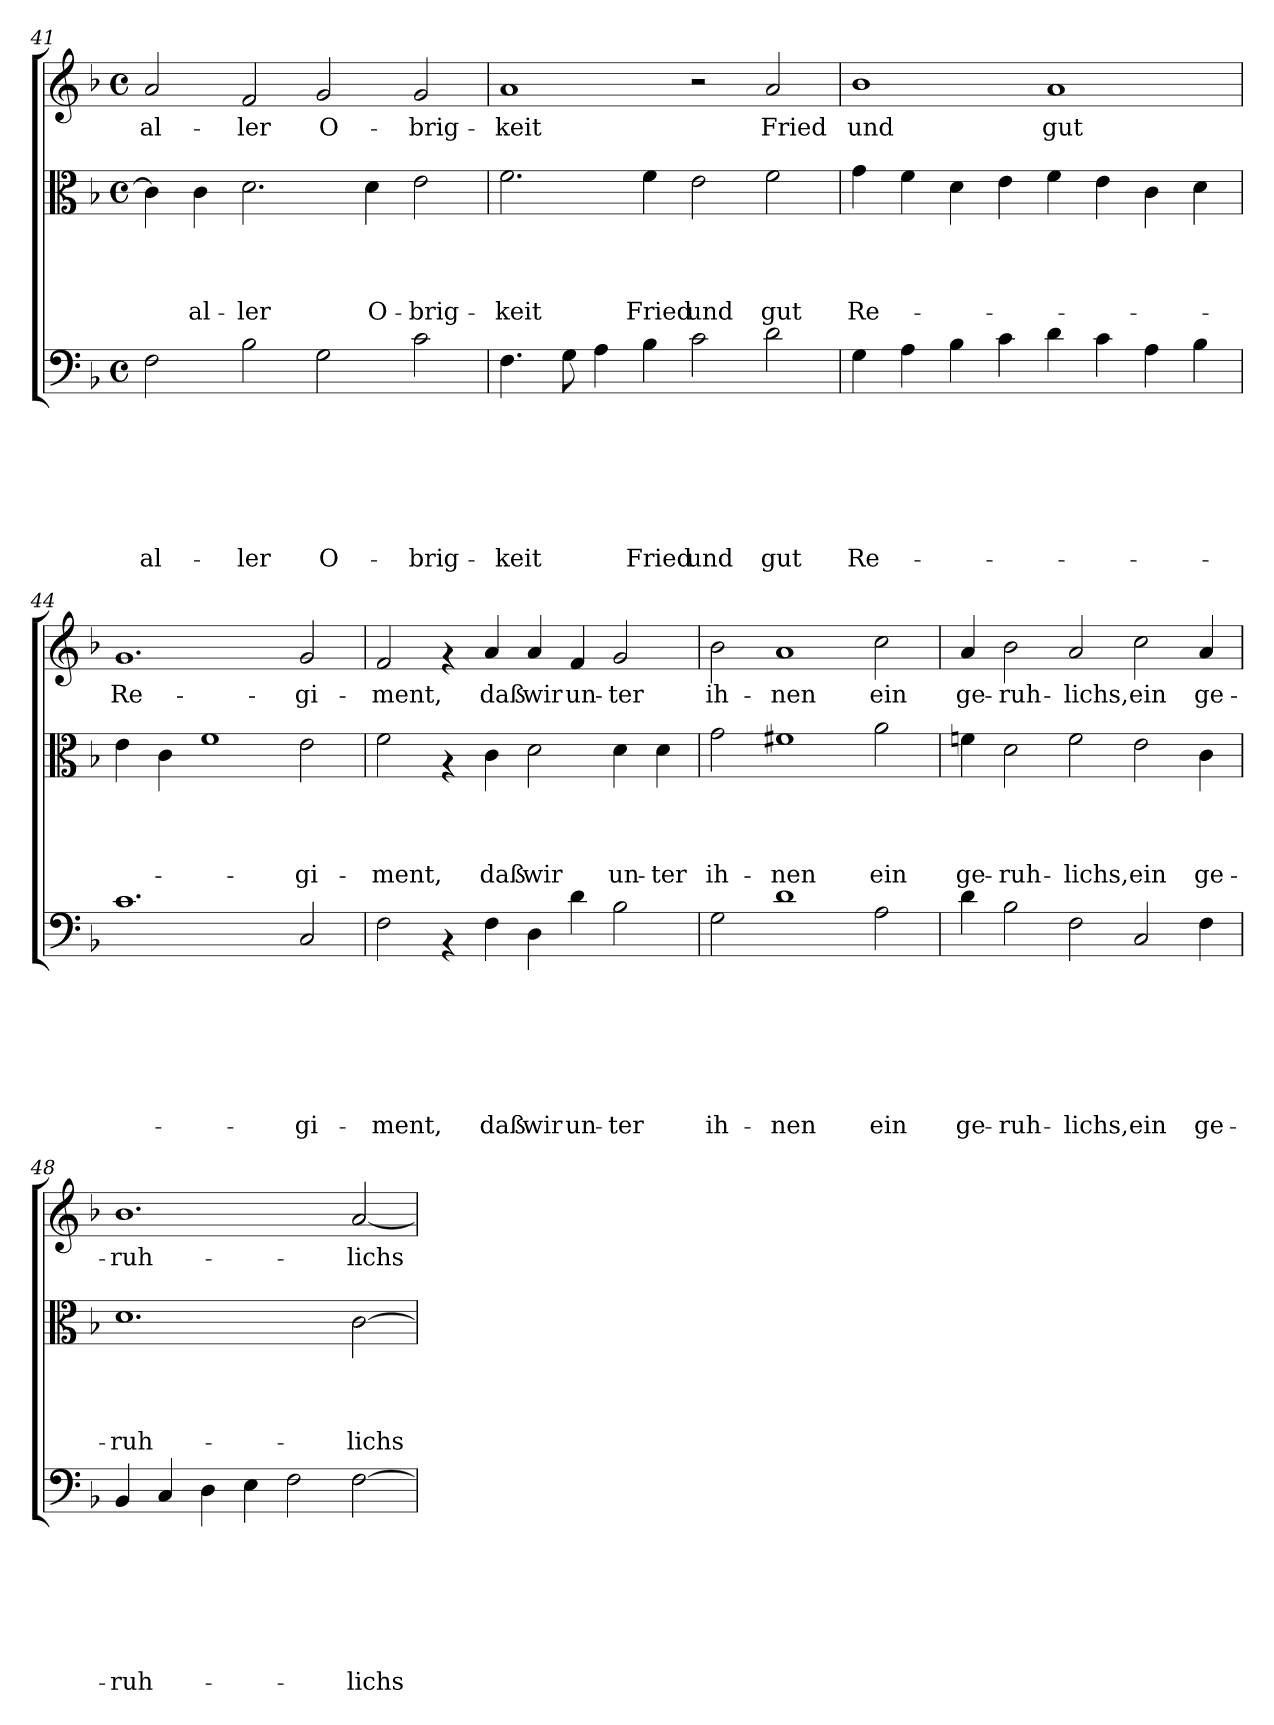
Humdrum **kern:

**kern	**text	**text	**text	**text	**text	**text	**text	**kern	**text	**text	**text	**text	**kern	**text
*part3	*part3	*part3	*part3	*part3	*part3	*part3	*part3	*part2	*part2	*part2	*part2	*part2	*part1	*part1
*staff3	*staff3	*staff3	*staff3	*staff3	*staff3	*staff3	*staff3	*staff2	*staff2	*staff2	*staff2	*staff2	*staff1	*staff1
!!LO:LB:g=z
*clefF4	*	*	*	*	*	*	*	*clefC3	*	*	*	*	*clefG2	*
*k[b-]	*	*	*	*	*	*	*	*k[b-]	*	*	*	*	*k[b-]	*
*F:	*	*	*	*	*	*	*	*F:	*	*	*	*	*F:	*
*M4/4	*	*	*	*	*	*	*	*M4/4	*	*	*	*	*M4/4	*
*met(c)	*	*	*	*	*	*	*	*met(c)	*	*	*	*	*met(c)	*
=41	=41	=41	=41	=41	=41	=41	=41	=41	=41	=41	=41	=41	=41	=41
!	!	!	!	!	!	!	!LO:LY:b:rj	!	!	!	!	!	!	!LO:LY:b:rj
2F\	.	.	.	.	.	.	al-	4c\]	.	.	.	.	2a/	al-
!	!	!	!	!	!	!	!	!	!	!	!	!LO:LY:b:rj	!	!
.	.	.	.	.	.	.	.	4c\	.	.	.	al-	.	.
!	!	!	!	!	!	!	!LO:LY:b:rj	!	!	!	!	!LO:LY:b:rj	!	!LO:LY:b:rj
2B-\	.	.	.	.	.	.	-ler	2.d\	.	.	.	-ler	2f/	-ler
!	!	!	!	!	!	!	!LO:LY:b:rj	!	!	!	!	!	!	!LO:LY:b:rj
2G\	.	.	.	.	.	.	O-	.	.	.	.	.	2g/	O-
!	!	!	!	!	!	!	!	!	!	!	!	!LO:LY:b:rj	!	!
.	.	.	.	.	.	.	.	4d\	.	.	.	O-	.	.
!	!	!	!	!	!	!	!LO:LY:b:rj	!	!	!	!	!LO:LY:b:rj	!	!LO:LY:b:rj
2c\	.	.	.	.	.	.	-brig-	2e\	.	.	.	-brig-	2g/	-brig-
=42	=42	=42	=42	=42	=42	=42	=42	=42	=42	=42	=42	=42	=42	=42
!	!	!	!	!	!	!	!LO:LY:b:rj	!	!	!	!	!LO:LY:b:rj	!	!LO:LY:b:rj
4.F\	.	.	.	.	.	.	-keit	2.f\	.	.	.	-keit	1a	-keit
8G\	.	.	.	.	.	.	.	.	.	.	.	.	.	.
4A\	.	.	.	.	.	.	.	.	.	.	.	.	.	.
!	!	!	!	!	!	!	!LO:LY:b:rj	!	!	!	!	!LO:LY:b:rj	!	!
4B-\	.	.	.	.	.	.	Fried	4f\	.	.	.	Fried	.	.
!	!	!	!	!	!	!	!LO:LY:b:rj	!	!	!	!	!LO:LY:b:rj	!	!
2c\	.	.	.	.	.	.	und	2e\	.	.	.	und	2r	.
!	!	!	!	!	!	!	!LO:LY:b:rj	!	!	!	!	!LO:LY:b:rj	!	!LO:LY:b:rj
2d\	.	.	.	.	.	.	gut	2f\	.	.	.	gut	2a/	Fried
=43	=43	=43	=43	=43	=43	=43	=43	=43	=43	=43	=43	=43	=43	=43
!	!	!	!	!	!	!	!LO:LY:b:rj	!	!	!	!	!LO:LY:b:rj	!	!LO:LY:b:rj
4G\	.	.	.	.	.	.	Re-	4g\	.	.	.	Re-	1b-	und
4A\	.	.	.	.	.	.	.	4f\	.	.	.	.	.	.
4B-\	.	.	.	.	.	.	.	4d\	.	.	.	.	.	.
4c\	.	.	.	.	.	.	.	4e\	.	.	.	.	.	.
!	!	!	!	!	!	!	!	!	!	!	!	!	!	!LO:LY:b:rj
4d\	.	.	.	.	.	.	.	4f\	.	.	.	.	1a	gut
4c\	.	.	.	.	.	.	.	4e\	.	.	.	.	.	.
4A\	.	.	.	.	.	.	.	4c\	.	.	.	.	.	.
4B-\	.	.	.	.	.	.	.	4d\	.	.	.	.	.	.
=44	=44	=44	=44	=44	=44	=44	=44	=44	=44	=44	=44	=44	=44	=44
!	!	!	!	!	!	!	!	!	!	!	!	!	!	!LO:LY:b:rj
1.c	.	.	.	.	.	.	.	4e\	.	.	.	.	1.g	Re-
.	.	.	.	.	.	.	.	4c\	.	.	.	.	.	.
.	.	.	.	.	.	.	.	1f	.	.	.	.	.	.
!	!	!	!	!	!	!	!LO:LY:b:rj	!	!	!	!	!LO:LY:b:rj	!	!LO:LY:b:rj
2C/	.	.	.	.	.	.	-gi-	2e\	.	.	.	-gi-	2g/	-gi-
!!LO:LB:g=z
=45	=45	=45	=45	=45	=45	=45	=45	=45	=45	=45	=45	=45	=45	=45
!	!	!	!	!	!	!	!LO:LY:b:rj	!	!	!	!	!LO:LY:b:rj	!	!LO:LY:b:rj
2F\	.	.	.	.	.	.	-ment,	2f\	.	.	.	-ment,	2f/	-ment,
4rAA	.	.	.	.	.	.	.	4rG	.	.	.	.	4rf	.
!	!	!	!	!	!	!	!LO:LY:b:rj	!	!	!	!	!LO:LY:b:rj	!	!LO:LY:b:rj
4F\	.	.	.	.	.	.	daß	4c\	.	.	.	daß	4a/	daß
!	!	!	!	!	!	!	!LO:LY:b:rj	!	!	!	!	!LO:LY:b:rj	!	!LO:LY:b:rj
4D\	.	.	.	.	.	.	wir	2d\	.	.	.	wir	4a/	wir
!	!	!	!	!	!	!	!LO:LY:b:rj	!	!	!	!	!	!	!LO:LY:b:rj
4d\	.	.	.	.	.	.	un-	.	.	.	.	.	4f/	un-
!	!	!	!	!	!	!	!LO:LY:b:rj	!	!	!	!	!LO:LY:b:rj	!	!LO:LY:b:rj
2B-\	.	.	.	.	.	.	-ter	4d\	.	.	.	un-	2g/	-ter
!	!	!	!	!	!	!	!	!	!	!	!	!LO:LY:b:rj	!	!
.	.	.	.	.	.	.	.	4d\	.	.	.	-ter	.	.
=46	=46	=46	=46	=46	=46	=46	=46	=46	=46	=46	=46	=46	=46	=46
!	!	!	!	!	!	!	!LO:LY:b:rj	!	!	!	!	!LO:LY:b:rj	!	!LO:LY:b:rj
2G\	.	.	.	.	.	.	ih-	2g\	.	.	.	ih-	2b-\	ih-
!	!	!	!	!	!	!	!LO:LY:b:rj	!	!	!	!	!LO:LY:b:rj	!	!LO:LY:b:rj
1d	.	.	.	.	.	.	-nen	1f#X	.	.	.	-nen	1a	-nen
!	!	!	!	!	!	!	!LO:LY:b:rj	!	!	!	!	!LO:LY:b:rj	!	!LO:LY:b:rj
2A\	.	.	.	.	.	.	ein	2a\	.	.	.	ein	2cc\	ein
=47	=47	=47	=47	=47	=47	=47	=47	=47	=47	=47	=47	=47	=47	=47
!	!	!	!	!	!	!	!LO:LY:b:rj	!	!	!	!	!LO:LY:b:rj	!	!LO:LY:b:rj
4d\	.	.	.	.	.	.	ge-	4fni\	.	.	.	ge-	4a/	ge-
!	!	!	!	!	!	!	!LO:LY:b:rj	!	!	!	!	!LO:LY:b:rj	!	!LO:LY:b:rj
2B-\	.	.	.	.	.	.	-ruh-	2d\	.	.	.	-ruh-	2b-\	-ruh-
!	!	!	!	!	!	!	!LO:LY:b:rj	!	!	!	!	!LO:LY:b:rj	!	!LO:LY:b:rj
2F\	.	.	.	.	.	.	-lichs,	2f\	.	.	.	-lichs,	2a/	-lichs,
!	!	!	!	!	!	!	!LO:LY:b:rj	!	!	!	!	!LO:LY:b:rj	!	!LO:LY:b:rj
2C/	.	.	.	.	.	.	ein	2e\	.	.	.	ein	2cc\	ein
!	!	!	!	!	!	!	!LO:LY:b:rj	!	!	!	!	!LO:LY:b:rj	!	!LO:LY:b:rj
4F\	.	.	.	.	.	.	ge-	4c\	.	.	.	ge-	4a/	ge-
=48	=48	=48	=48	=48	=48	=48	=48	=48	=48	=48	=48	=48	=48	=48
!	!	!	!	!	!	!	!LO:LY:b:rj	!	!	!	!	!LO:LY:b:rj	!	!LO:LY:b:rj
4BB-/	.	.	.	.	.	.	-ruh-	1.d	.	.	.	-ruh-	1.b-	-ruh-
4C/	.	.	.	.	.	.	.	.	.	.	.	.	.	.
4D\	.	.	.	.	.	.	.	.	.	.	.	.	.	.
4E\	.	.	.	.	.	.	.	.	.	.	.	.	.	.
2F\	.	.	.	.	.	.	.	.	.	.	.	.	.	.
!	!	!	!	!	!	!	!LO:LY:b:rj	!	!	!	!	!LO:LY:b:rj	!	!LO:LY:b:rj
[>2F\	.	.	.	.	.	.	-lichs	[>2c\	.	.	.	-lichs	[>2a/	-lichs
=	=	=	=	=	=	=	=	=	=	=	=	=	=	=
*-	*-	*-	*-	*-	*-	*-	*-	*-	*-	*-	*-	*-	*-	*-
